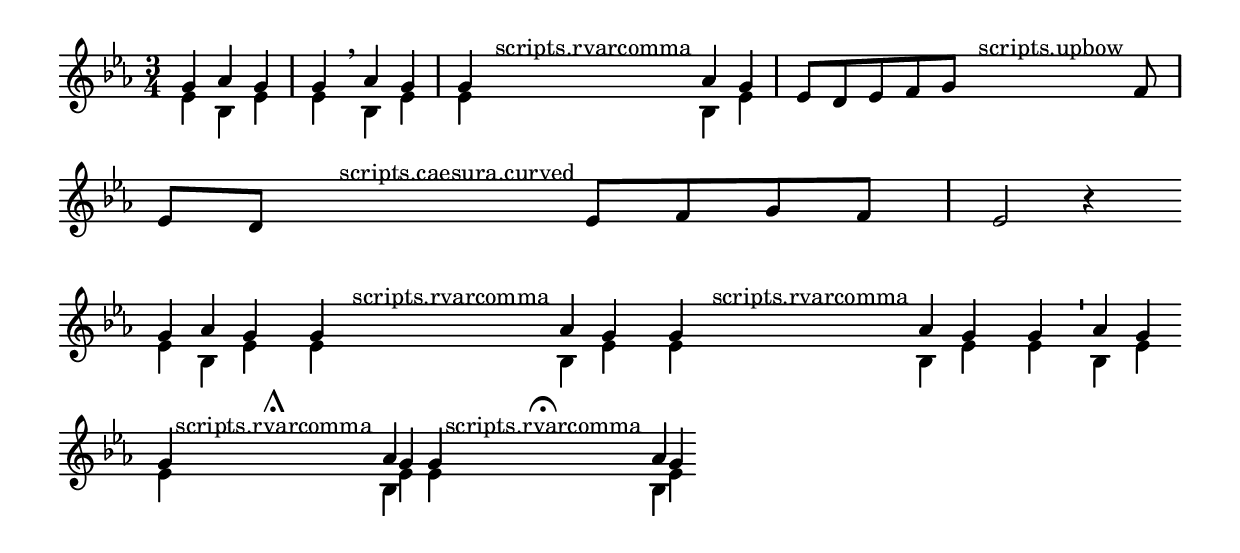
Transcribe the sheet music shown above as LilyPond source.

\version "1.7.16"
\header{
texidoc="
Breathing signs, also used for phrasing, do normally not influence
global spacing -- only if space gets tight, notes are shifted to make
room for the breathing sign. Breathing signs break beams running
through their voice. In the following example, the notes in the first
two measures all have the same distance from each other.

Breathing signs are available in different tastes: commas (default),
ticks, vees and `railroad tracks' (caesura).

Gregorian chant notation sometimes also uses commas and ticks, but in
smaller font size (we call it 'virgula' and 'caesura').  However, the
most common breathing signs are divisio minima/maior/maxima and
finalis, the latter three looking similar to bar glyphs.

" }

\include "gregorian-init.ly"

\score {
  \notes \relative c' {
    \key es \major \time 3/4

% this bar contains no \breathe
    < \context Voice = two { \stemDown es4 bes es }
      \context Voice = one { \stemUp g4 as g }
    > |

% by default, \breathe uses the rcomma, just as if saying:
% \property Voice.BreathingSign \set #'text = #"scripts-rcomma"
    < \context Voice = two { \stemDown es4 \breathe bes es }
      \context Voice = one { \stemUp g4 as g }
    > |

% rvarcomma and lvarcomma are variations of the default rcomma and lcomma
    % N.B.: must use Staff context here, since we start a Voice below
    \property Staff.BreathingSign \override #'text = #"scripts-rvarcomma"
    < \context Voice = two { \stemDown es4 \breathe bes es }
      \context Voice = one { \stemUp g4 as g }
    > |

% wedge
    \property Voice.BreathingSign \override #'text = #"scripts-upbow"
    es8 d es f g8 \breathe f |

% caesura
    \property Voice.BreathingSign \set #'text = #"scripts-caesura"
     es8-[ d] \breathe  es-[ f g f] |
    es2 r4 \bar "||" \break

%
% Gregorian stuff:
%

% we turn bars off for Gregorian stuff
    \property Staff.BarLine \override #'transparent = ##t

% this bar contains no \breathe
    < \context Voice = two { \stemDown es4 bes es }
      \context Voice = one { \stemUp g4 as g }
    > |

% \virgula applies rcomma, but in a smaller font
    < \context Voice = two { \stemDown es4 \virgula bes es }
      \context Voice = one { \stemUp g4 as g }
    > |

% \caesura applies rvarcomma, but in a smaller font
    < \context Voice = two { \stemDown es4 \caesura bes es }
      \context Voice = one { \stemUp g4 as g }
    > |

% \divisioMinima is a simple vertical stroke through the uppermost
% staffline, just like the original implementation of breathing signs.
    < \context Voice = two { \stemDown es4 \divisioMinima bes es }
      \context Voice = one { \stemUp g4 as g }
    > |
% \divisio{maior,maxima} and \finalis look like bars and are vertically
% centered on the staff; the direction property has no effect
    < \context Voice = two { \stemDown es4 \divisioMaior bes es }
      \context Voice = one { \stemUp g4 as g }
    > |
    < \context Voice = two { \stemDown es4 \divisioMaxima bes es }
      \context Voice = one { \stemUp g4 as g }
    > |

% this one looks almost like a "||" type bar
    \finalis
  }
}
